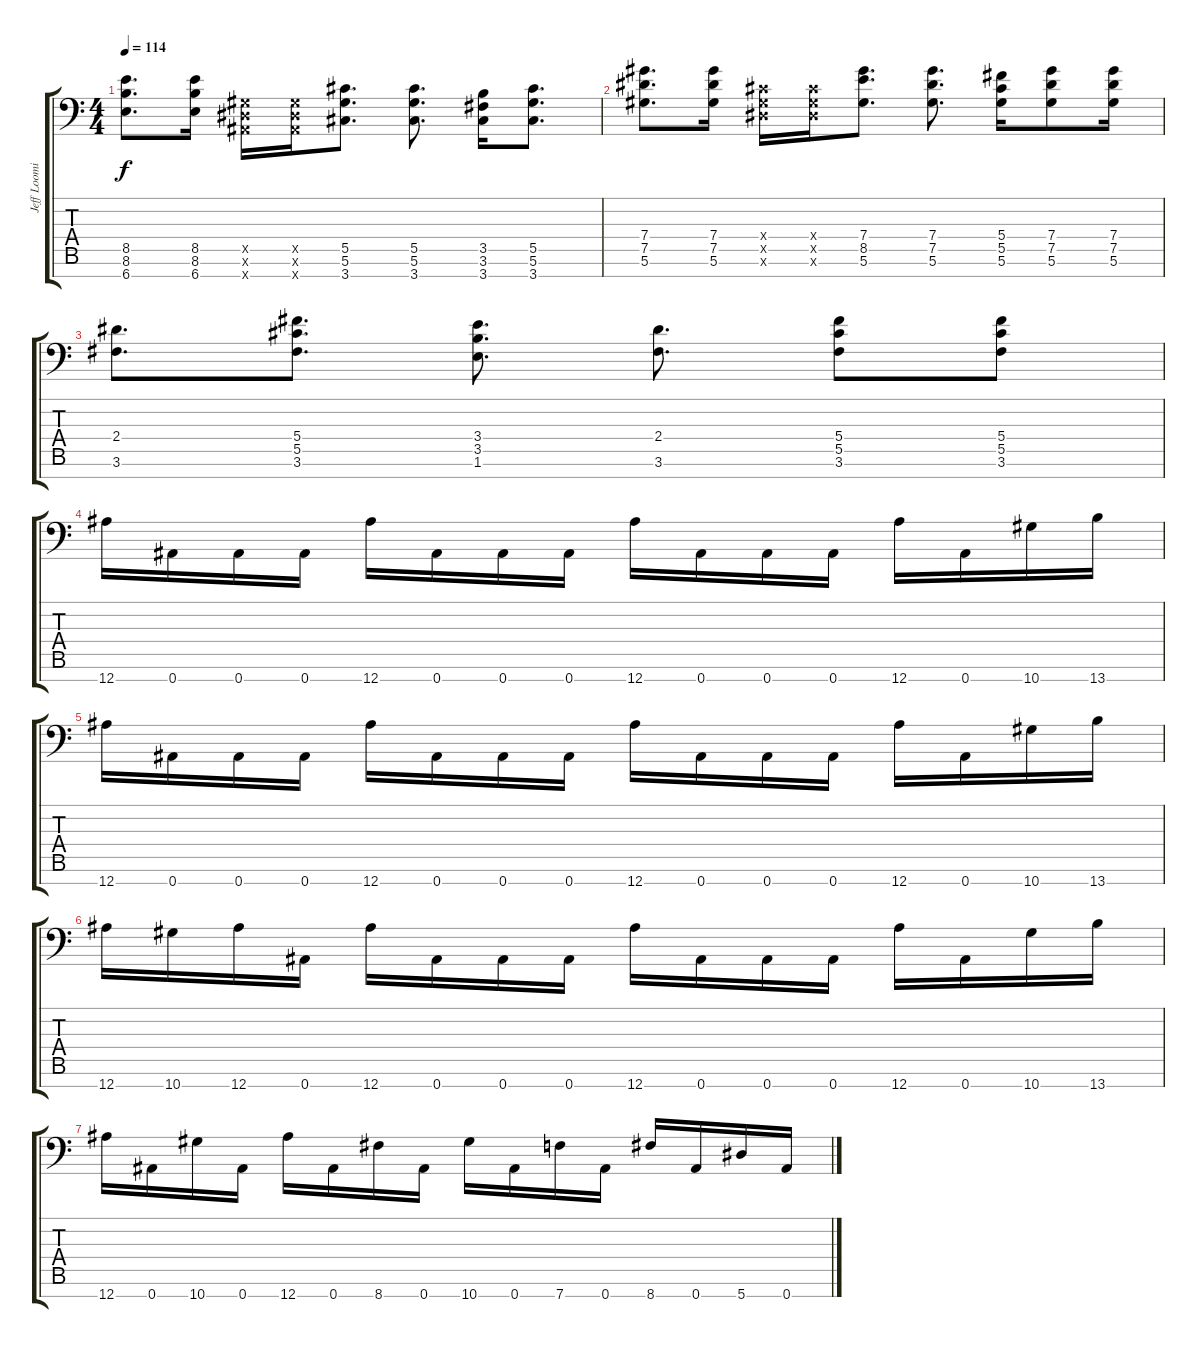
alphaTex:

\track ("Jeff Loomis (Lead)" "Jeff Loomi") {instrument distortionguitar}
\staff {score tabs}
\tuning (Eb4 Bb3 Gb3 Db3 Ab2 Eb2 Bb1) {hide}
\ts (4 4)
\tempo 114
\clef f4
\ks c
(8.5 8.6 6.7).8{d dy f} (8.5 8.6 6.7).16 (0.5{x} 0.6{x} 0.7{x}).16 (0.5{x} 0.6{x} 0.7{x}).16 (5.5 5.6 3.7).8{d} (5.5 5.6 3.7).8{d} (3.5 3.6 3.7).16 (5.5 5.6 3.7).8{d} |
(7.4 7.5 5.6).8{d} (7.4 7.5 5.6).16 (0.4{x} 0.5{x} 0.6{x}).16 (0.4{x} 0.5{x} 0.6{x}).16 (7.4 8.5 5.6).8{d} (7.4 7.5 5.6).8{d} (5.4 5.5 5.6).16 (7.4 7.5 5.6).8 (7.4 7.5 5.6).16 |
(2.4 3.6).8{d} (5.4 5.5 3.6).8{d} (3.4 3.5 1.6).8{d} (2.4 3.6).8{d} (5.4 5.5 3.6).8 (5.4 5.5 3.6).8 |
12.7.16 0.7.16 0.7.16 0.7.16 12.7.16 0.7.16 0.7.16 0.7.16 12.7.16 0.7.16 0.7.16 0.7.16 12.7.16 0.7.16 10.7.16 13.7.16 |
12.7.16 0.7.16 0.7.16 0.7.16 12.7.16 0.7.16 0.7.16 0.7.16 12.7.16 0.7.16 0.7.16 0.7.16 12.7.16 0.7.16 10.7.16 13.7.16 |
12.7.16 10.7.16 12.7.16 0.7.16 12.7.16 0.7.16 0.7.16 0.7.16 12.7.16 0.7.16 0.7.16 0.7.16 12.7.16 0.7.16 10.7.16 13.7.16 |
12.7.16 0.7.16 10.7.16 0.7.16 12.7.16 0.7.16 8.7.16 0.7.16 10.7.16 0.7.16 7.7.16 0.7.16 8.7.16 0.7.16 5.7.16 0.7.16
